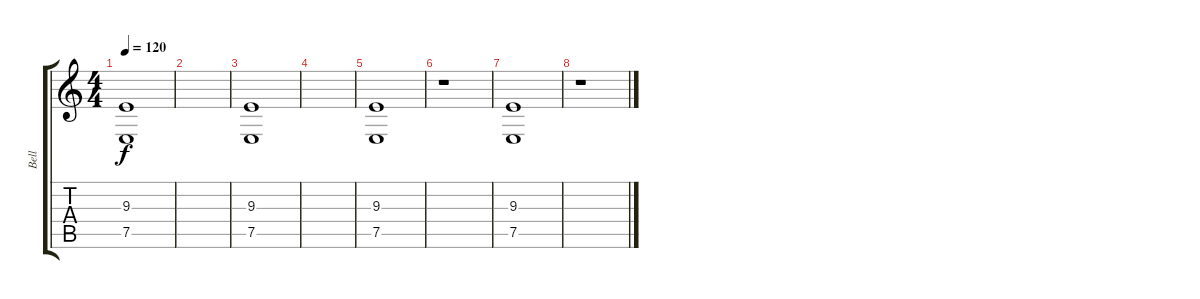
\track ("Bell" "Bell") {instrument tubularbells}
\staff {score tabs}
\tuning (E4 B3 G3 D3 A2 E2) {hide}
\ts (4 4)
\tempo 120
\clef g2
\ks c
(9.3 7.5).1{dy f} |
|
(9.3 7.5).1 |
|
(9.3 7.5).1 |
r.1 |
(9.3 7.5).1 |
r.1
